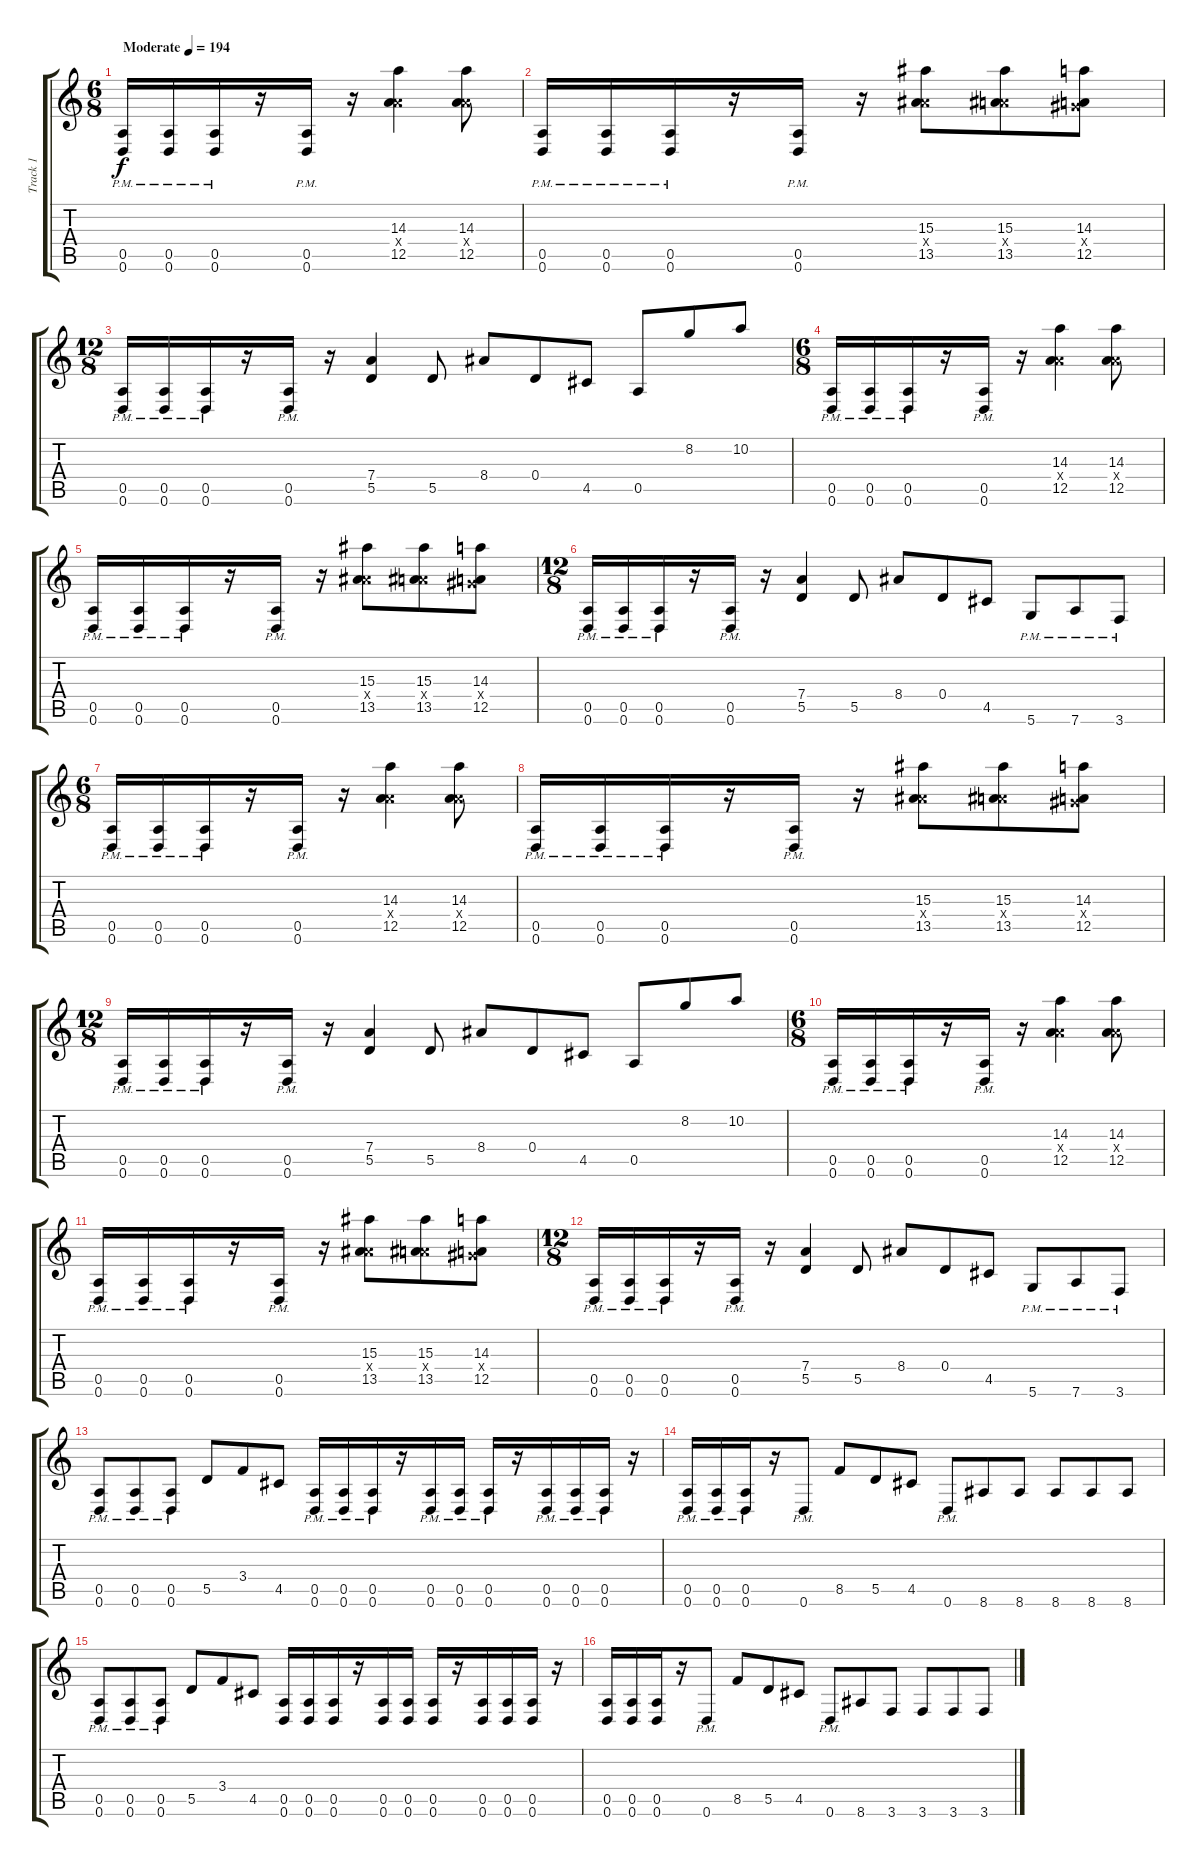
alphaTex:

\track ("Track 1" "Track 1") {instrument distortionguitar}
\staff {score tabs}
\tuning (E4 B3 G3 D3 A2 D2) {hide}
\ts (6 8)
\tempo (194 "Moderate")
\clef g2
\ks c
(0.5{pm} 0.6{pm}).16{dy f instrument distortionguitar} (0.5{pm} 0.6{pm}).16 (0.5{pm} 0.6{pm}).16 r.16 (0.5 0.6{pm}).16 r.16 (14.3 7.4{x} 12.5).4 (14.3 7.4{x} 12.5).8 |
(0.5{pm} 0.6{pm}).16 (0.5{pm} 0.6{pm}).16 (0.5{pm} 0.6{pm}).16 r.16 (0.5 0.6{pm}).16 r.16 (15.3 7.4{x} 13.5).8 (15.3 7.4{x} 13.5).8 (14.3 6.4{x} 12.5).8 |
\ts (12 8)
(0.5{pm} 0.6{pm}).16 (0.5{pm} 0.6{pm}).16 (0.5{pm} 0.6{pm}).16 r.16 (0.5 0.6{pm}).16 r.16 (7.4 5.5).4 5.5.8 8.4.8 0.4.8 4.5.8 0.5.8 8.2.8 10.2.8 |
\ts (6 8)
(0.5{pm} 0.6{pm}).16 (0.5{pm} 0.6{pm}).16 (0.5{pm} 0.6{pm}).16 r.16 (0.5 0.6{pm}).16 r.16 (14.3 7.4{x} 12.5).4 (14.3 7.4{x} 12.5).8 |
(0.5{pm} 0.6{pm}).16 (0.5{pm} 0.6{pm}).16 (0.5{pm} 0.6{pm}).16 r.16 (0.5 0.6{pm}).16 r.16 (15.3 7.4{x} 13.5).8 (15.3 7.4{x} 13.5).8 (14.3 6.4{x} 12.5).8 |
\ts (12 8)
(0.5{pm} 0.6{pm}).16 (0.5{pm} 0.6{pm}).16 (0.5{pm} 0.6{pm}).16 r.16 (0.5 0.6{pm}).16 r.16 (7.4 5.5).4 5.5.8 8.4.8 0.4.8 4.5.8 5.6{pm}.8 7.6{pm}.8 3.6{pm}.8 |
\ts (6 8)
(0.5{pm} 0.6{pm}).16 (0.5{pm} 0.6{pm}).16 (0.5{pm} 0.6{pm}).16 r.16 (0.5 0.6{pm}).16 r.16 (14.3 7.4{x} 12.5).4 (14.3 7.4{x} 12.5).8 |
(0.5{pm} 0.6{pm}).16 (0.5{pm} 0.6{pm}).16 (0.5{pm} 0.6{pm}).16 r.16 (0.5 0.6{pm}).16 r.16 (15.3 7.4{x} 13.5).8 (15.3 7.4{x} 13.5).8 (14.3 6.4{x} 12.5).8 |
\ts (12 8)
(0.5{pm} 0.6{pm}).16 (0.5{pm} 0.6{pm}).16 (0.5{pm} 0.6{pm}).16 r.16 (0.5 0.6{pm}).16 r.16 (7.4 5.5).4 5.5.8 8.4.8 0.4.8 4.5.8 0.5.8 8.2.8 10.2.8 |
\ts (6 8)
(0.5{pm} 0.6{pm}).16 (0.5{pm} 0.6{pm}).16 (0.5{pm} 0.6{pm}).16 r.16 (0.5 0.6{pm}).16 r.16 (14.3 7.4{x} 12.5).4 (14.3 7.4{x} 12.5).8 |
(0.5{pm} 0.6{pm}).16 (0.5{pm} 0.6{pm}).16 (0.5{pm} 0.6{pm}).16 r.16 (0.5 0.6{pm}).16 r.16 (15.3 7.4{x} 13.5).8 (15.3 7.4{x} 13.5).8 (14.3 6.4{x} 12.5).8 |
\ts (12 8)
(0.5{pm} 0.6{pm}).16 (0.5{pm} 0.6{pm}).16 (0.5{pm} 0.6{pm}).16 r.16 (0.5 0.6{pm}).16 r.16 (7.4 5.5).4 5.5.8 8.4.8 0.4.8 4.5.8 5.6{pm}.8 7.6{pm}.8 3.6{pm}.8 |
(0.5{pm} 0.6{pm}).8 (0.5{pm} 0.6{pm}).8 (0.5{pm} 0.6{pm}).8 5.5.8 3.4.8 4.5.8 (0.5{pm} 0.6{pm}).16 (0.5{pm} 0.6{pm}).16 (0.5{pm} 0.6{pm}).16 r.16 (0.5{pm} 0.6{pm}).16 (0.5{pm} 0.6{pm}).16 (0.5{pm} 0.6{pm}).16 r.16 (0.5{pm} 0.6{pm}).16 (0.5{pm} 0.6{pm}).16 (0.5{pm} 0.6{pm}).16 r.16 |
(0.5{pm} 0.6{pm}).16 (0.5{pm} 0.6{pm}).16 (0.5{pm} 0.6{pm}).16 r.16 0.6{pm}.8 8.5.8 5.5.8 4.5.8 0.6{pm}.8 8.6.8 8.6.8 8.6.8 8.6.8 8.6.8 |
(0.5{pm} 0.6{pm}).8 (0.5{pm} 0.6{pm}).8 (0.5{pm} 0.6{pm}).8 5.5.8 3.4.8 4.5.8 (0.5 0.6).16 (0.5 0.6).16 (0.5 0.6).16 r.16 (0.5 0.6).16 (0.5 0.6).16 (0.5 0.6).16 r.16 (0.5 0.6).16 (0.5 0.6).16 (0.5 0.6).16 r.16 |
(0.5 0.6).16 (0.5 0.6).16 (0.5 0.6).16 r.16 0.6{pm}.8 8.5.8 5.5.8 4.5.8 0.6{pm}.8 8.6.8 3.6.8 3.6.8 3.6.8 3.6.8
